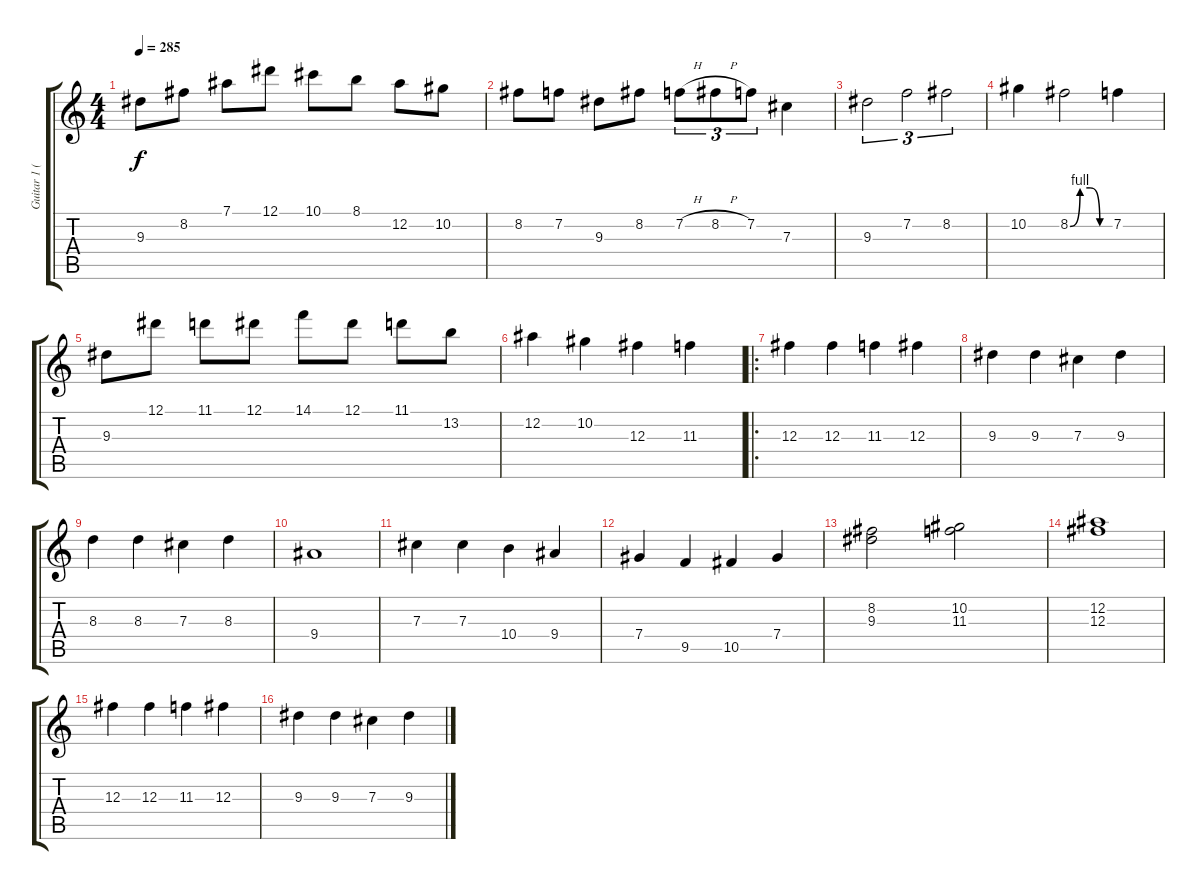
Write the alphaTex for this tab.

\track ("Guitar 1 (Alexi)" "Guitar 1 (") {instrument overdrivenguitar}
\staff {score tabs}
\tuning (Eb4 Bb3 Gb3 Db3 Ab2 Eb2) {hide}
\ts (4 4)
\tempo 285
\clef g2
\ks c
9.3.8{dy f} 8.2.8 7.1.8 12.1.8 10.1.8 8.1.8 12.2.8 10.2.8 |
8.2.8 7.2.8 9.3.8 8.2.8 7.2{h}.8{tu (3 2)} 8.2{h}.8{tu (3 2)} 7.2.8{tu (3 2)} 7.3.4 |
9.3.2{tu (3 2)} 7.2.2{tu (3 2)} 8.2.2{tu (3 2)} |
10.2.4 8.2{be (custom 0 0 15 4 30 4 45 0 60 0)}.2 7.2.4 |
9.3.8 12.1.8 11.1.8 12.1.8 14.1.8 12.1.8 11.1.8 13.2.8 |
12.2.4 10.2.4 12.3.4 11.3.4 |
\ro
12.3.4 12.3.4 11.3.4 12.3.4 |
9.3.4 9.3.4 7.3.4 9.3.4 |
8.3.4 8.3.4 7.3.4 8.3.4 |
9.4.1 |
7.3.4 7.3.4 10.4.4 9.4.4 |
7.4.4 9.5.4 10.5.4 7.4.4 |
(8.2 9.3).2 (10.2 11.3).2 |
(12.2 12.3).1 |
12.3.4 12.3.4 11.3.4 12.3.4 |
9.3.4 9.3.4 7.3.4 9.3.4
